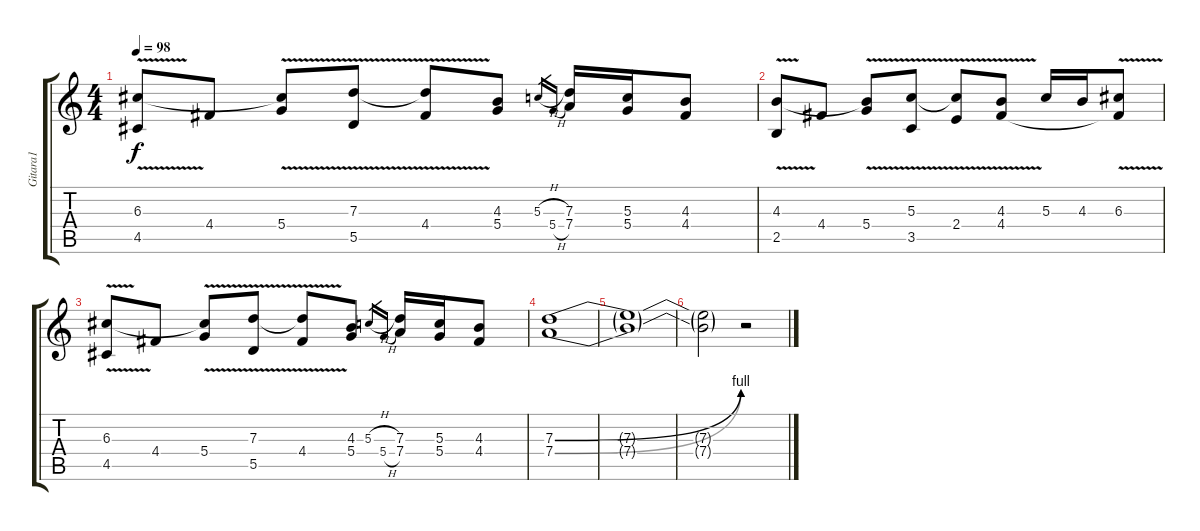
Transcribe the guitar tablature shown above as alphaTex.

\track ("Gitara1" "Gitara1") {instrument distortionguitar}
\staff {score tabs}
\tuning (E4 B3 G3 D3 A2 E2) {hide}
\ts (4 4)
\tempo 98
\clef g2
\ks c
(6.3{v} 4.5{v}).8{dy f} 4.4.8 (6.3{t} 5.4).8 (7.3{v} 5.5{v}).8 (7.3{t} 4.4).8 (4.3 5.4).8 5.3{h}.16{gr} 5.4{h}.16{gr} (7.3 7.4).16 (5.3 5.4).16 (4.3 4.4).8 |
(4.3{v} 2.5{v}).8 4.4.8 (4.3{t} 5.4).8 (5.3{v} 3.5{v}).8 (5.3{t} 2.4).8 (4.3{v} 4.4{v}).8 5.3.16 4.3.16 (6.3 4.4{t}).8 |
(6.3{v} 4.5{v}).8 4.4.8 (6.3{t} 5.4).8 (7.3{v} 5.5{v}).8 (7.3{t} 4.4).8 (4.3 5.4).8 5.3{h}.16{gr} 5.4{h}.16{gr} (7.3 7.4).16 (5.3 5.4).16 (4.3 4.4).8 |
(7.3{be (bend 0 0 60 4)} 7.4{be (bend 0 0 60 4)}).1 |
(7.3{t} 7.4{t}).1 |
(7.3{t} 7.4{t}).2 r.2
